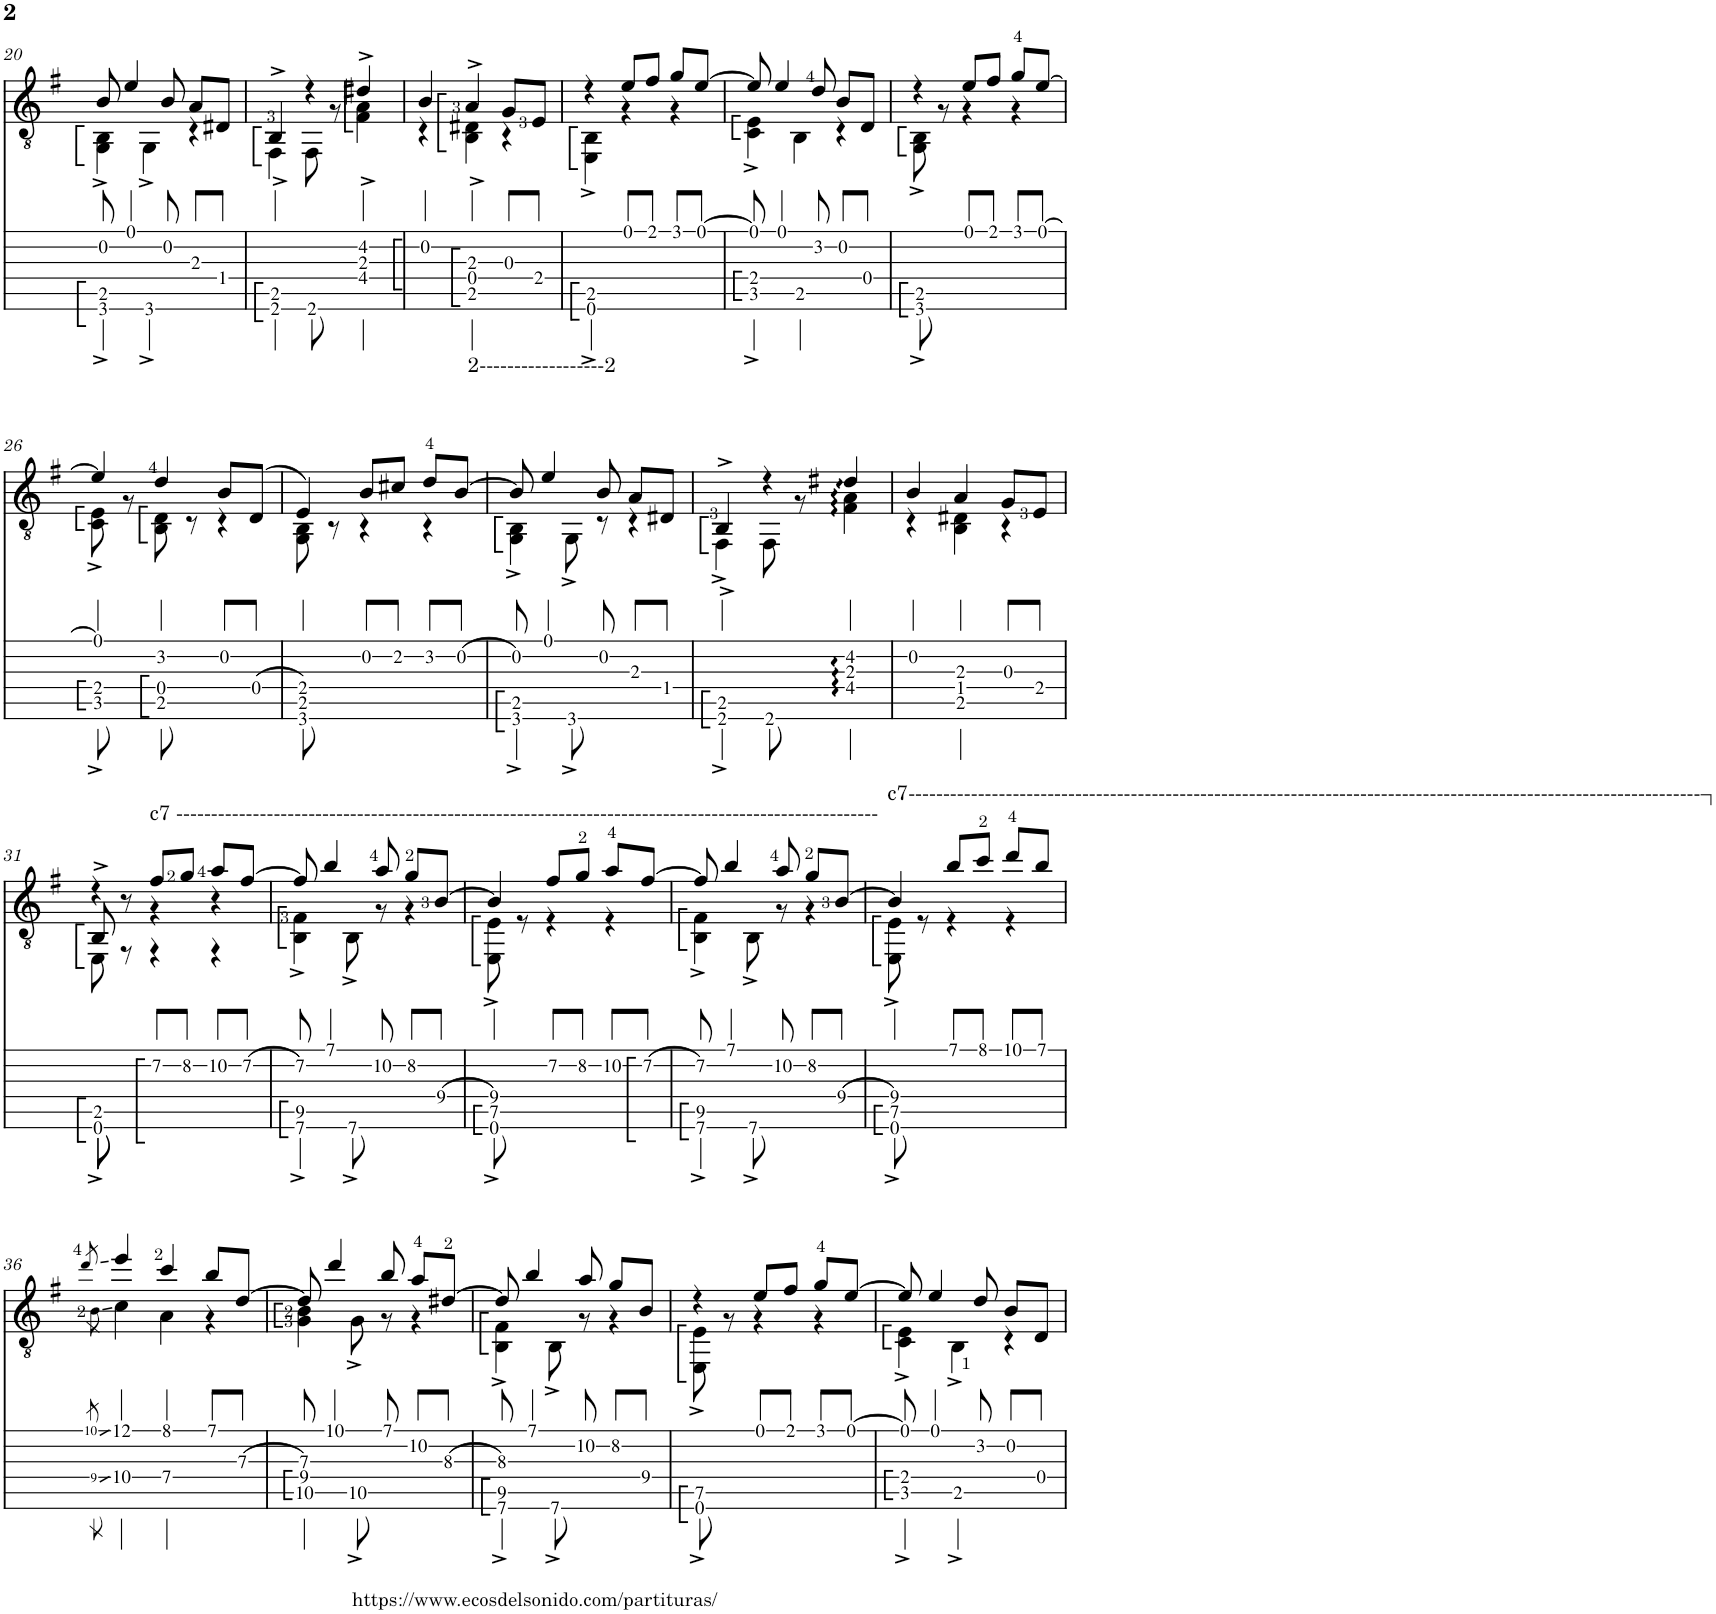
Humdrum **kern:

**kern	**kern
*part2	*part1
*staff2	*staff1
*I"Chitarra classica (Intavolatura)	*I"Classical Guitar
!!LO:PB:g=z
*	*clefGv2
*k[f#]	*k[f#]
*M3/4	*M3/4
=20	=20
*^	*^
8B/	4GG\^ 4BB\^	8B/	4GG\^ 4BB\^
4e/	.	4e/	.
.	4GG^\	.	4GG^\
8B/	.	8B/	.
8A/L	4r	8A/L	4r
8D#X/J	.	8D#X/J	.
=21	=21	=21	=21
4BB^/	4FF#\	4BB^/	4FF#\
4r	8FF#\	4r	8FF#\
.	8r	.	8r
4d#X^/	4F#\ 4A\	4d#X^/	4F#\ 4A\
=22	=22	=22	=22
4B/	4r	4B/	4r
!LO:TX:b:t=2------------------2	!	!	!
4A^/	4BB\ 4D\	4A^/	4BB\ 4D#X\
8G/L	4r	8G/L	4r
8E/J	.	8E/J	.
=23	=23	=23	=23
4r	4EE\^ 4BB\^	4r	4EE\^ 4BB\^
8e/L	4r	8e/L	4r
8f#/J	.	8f#/J	.
8g/L	4r	8g/L	4r
[8e/J	.	[8e/J	.
=24	=24	=24	=24
8e/]	4C\^ 4E\^	8e/]	4C\^ 4E\^
4e/	.	4e/	.
.	4BB\	.	4BB\
8d/	.	8d/	.
8B/L	4r	8B/L	4r
8D/J	.	8D/J	.
=25	=25	=25	=25
4r	8GG\^ 8BB\^	4r	8GG\^ 8BB\^
.	8r	.	8r
8e/L	4r	8e/L	4r
8f#/J	.	8f#/J	.
8g/L	4r	8g/L	4r
[8e/J	.	[8e/J	.
!!LO:LB:g=z	!!
=26	=26	=26	=26
4e/]	8C\^ 8E\^	4e/]	8C\^ 8E\^
.	8r	.	8r
4d/	8BB\ 8D\	4d/	8BB\ 8D\
.	8r	.	8r
8B/L	4r	8B/L	4r
(8D/J	.	(8D/J	.
=27	=27	=27	=27
4E/)	8GG\ 8BB\	4E/)	8GG\ 8BB\
.	8r	.	8r
8B/L	4r	8B/L	4r
8c#X/J	.	8c#X/J	.
8d/L	4r	8d/L	4r
[8B/J	.	[8B/J	.
=28	=28	=28	=28
8B/]	4GG\^ 4BB\^	8B/]	4GG\^ 4BB\^
4e/	.	4e/	.
.	8GG^\	.	8GG^\
8B/	8r	8B/	8r
8A/L	4r	8A/L	4r
8D#X/J	.	8D#X/J	.
=29	=29	=29	=29
4BB^/	4FF#^\	4BB^/	4FF#^\
4r	8FF#\	4r	8FF#\
.	8r	.	8r
4d#X/	4F#\:: 4A\::	4d#X/	4F#\:: 4A\::
=30	=30	=30	=30
4B/	4r	4B/	4r
4A/	4BB\ 4D#X\	4A/	4BB\ 4D#X\
8G/L	4r	8G/L	4r
8E/J	.	8E/J	.
!!LO:LB:g=z
=31	=31	=31	=31
*	*^	*	*^
4r	8BB^\	8EE\	4r	8BB^/	8EE\
.	8r	8r	.	8r	8r
!	!	!	!LO:TX:a:t=c7 -----------------------------------------------------------------------------------------------------	!	!
8f#/L	4r	4r	8f#/L	4r	4r
8g/J	.	.	8g/J	.	.
8a/L	4r	4r	8a/L	4r	4r
[8f#/J	.	.	[8f#/J	.	.
*	*v	*v	*	*	*
*	*	*	*v	*v
=32	=32	=32	=32
8f#/]	4BB\^ 4F#\^	8f#/]	4BB\^ 4F#\^
4b/	.	4b/	.
.	8BB^\	.	8BB^\
8a/	8r	8a/	8r
8g/L	4r	8g/L	4r
[8B/J	.	[8B/J	.
=33	=33	=33	=33
4B/]	8EE\^ 8E\^	4B/]	8EE\^ 8E\^
.	8r	.	8r
8f#/L	4r	8f#/L	4r
8g/J	.	8g/J	.
8a/L	4r	8a/L	4r
[8f#/J	.	[8f#/J	.
=34	=34	=34	=34
8f#/]	4BB\^ 4F#\^	8f#/]	4BB\^ 4F#\^
4b/	.	4b/	.
.	8BB^\	.	8BB^\
8a/	8r	8a/	8r
8g/L	4r	8g/L	4r
[8B/J	.	[8B/J	.
=35	=35	=35	=35
!	!	!LO:TX:a:t=c7------------------------------------------------------------------------------------------------------------------┐	!
4B/]	8EE\^ 8E\^	4B/]	8EE\^ 8E\^
.	8r	.	8r
8b/L	4r	8b/L	4r
8cc/J	.	8cc/J	.
8dd/L	4r	8dd/L	4r
8b/J	.	8b/J	.
!!LO:LB:g=z	!!
=36	=36	=36	=36
8qdd/	8qB\	8qdd/	8qB\
4ee/	4c\	4ee/	4c\
4cc/	4A\	4cc/	4A\
8b/L	4r	8b/L	4r
[8d/J	.	[8d/J	.
=37	=37	=37	=37
8d/]	4G\ 4B\	8d/]	4G\ 4B\
4dd/	.	4dd/	.
.	8G^\	.	8G^\
8b/	8r	8b/	8r
8a/L	4r	8a/L	4r
[8d#X/J	.	[8d#X/J	.
=38	=38	=38	=38
8d#/]	4BB\^ 4F#\^	8d#/]	4BB\^ 4F#\^
4b/	.	4b/	.
.	8BB^\	.	8BB^\
8a/	8r	8a/	8r
8g/L	4r	8g/L	4r
8B/J	.	8B/J	.
=39	=39	=39	=39
4r	8EE\^ 8E\^	4r	8EE\^ 8E\^
.	8r	.	8r
8e/L	4r	8e/L	4r
8f#/J	.	8f#/J	.
8g/L	4r	8g/L	4r
[8e/J	.	[8e/J	.
=40	=40	=40	=40
8e/]	4C\^ 4E\^	8e/]	4C\^ 4E\^
4e/	.	4e/	.
.	4BB^\	.	4BB^\
8d/	.	8d/	.
8B/L	4r	8B/L	4r
8D/J	.	8D/J	.
*v	*v	*	*
*	*v	*v
=	=
*-	*-
